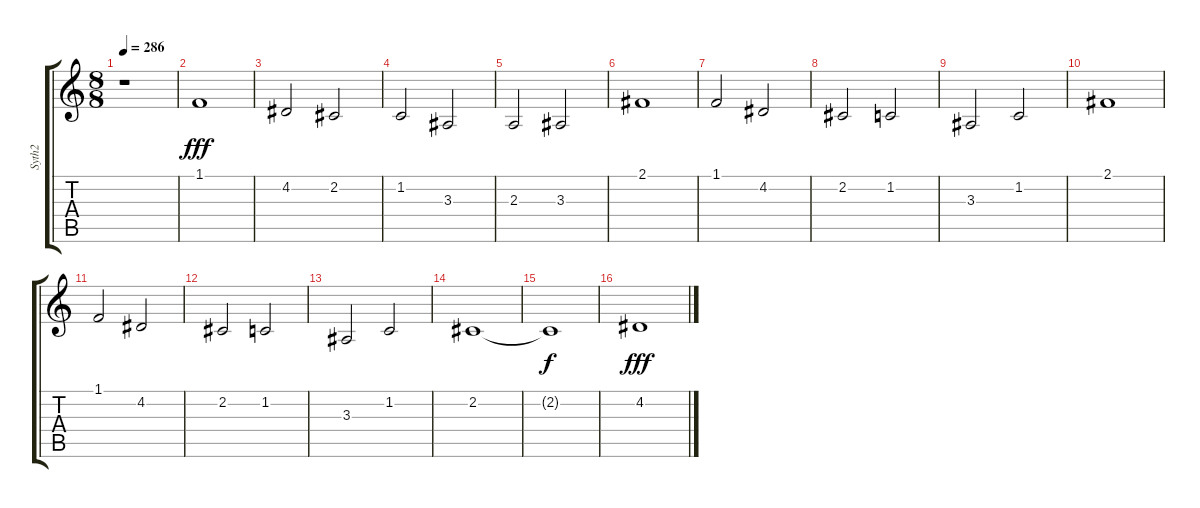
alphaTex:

\track ("Syth2" "Syth2") {instrument lead8bassandlead}
\staff {score tabs}
\tuning (E4 B3 G3 D3 A2 E2) {hide}
\ts (8 8)
\tempo 286
\clef g2
\ks c
r.1{dy fff} |
1.1.1 |
4.2.2 2.2.2 |
1.2.2 3.3.2 |
2.3.2 3.3.2 |
2.1.1 |
1.1.2 4.2.2 |
2.2.2 1.2.2 |
3.3.2 1.2.2 |
2.1.1 |
1.1.2 4.2.2 |
2.2.2 1.2.2 |
3.3.2 1.2.2 |
2.2.1 |
2.2{t}.1{dy f} |
4.2.1{dy fff}
